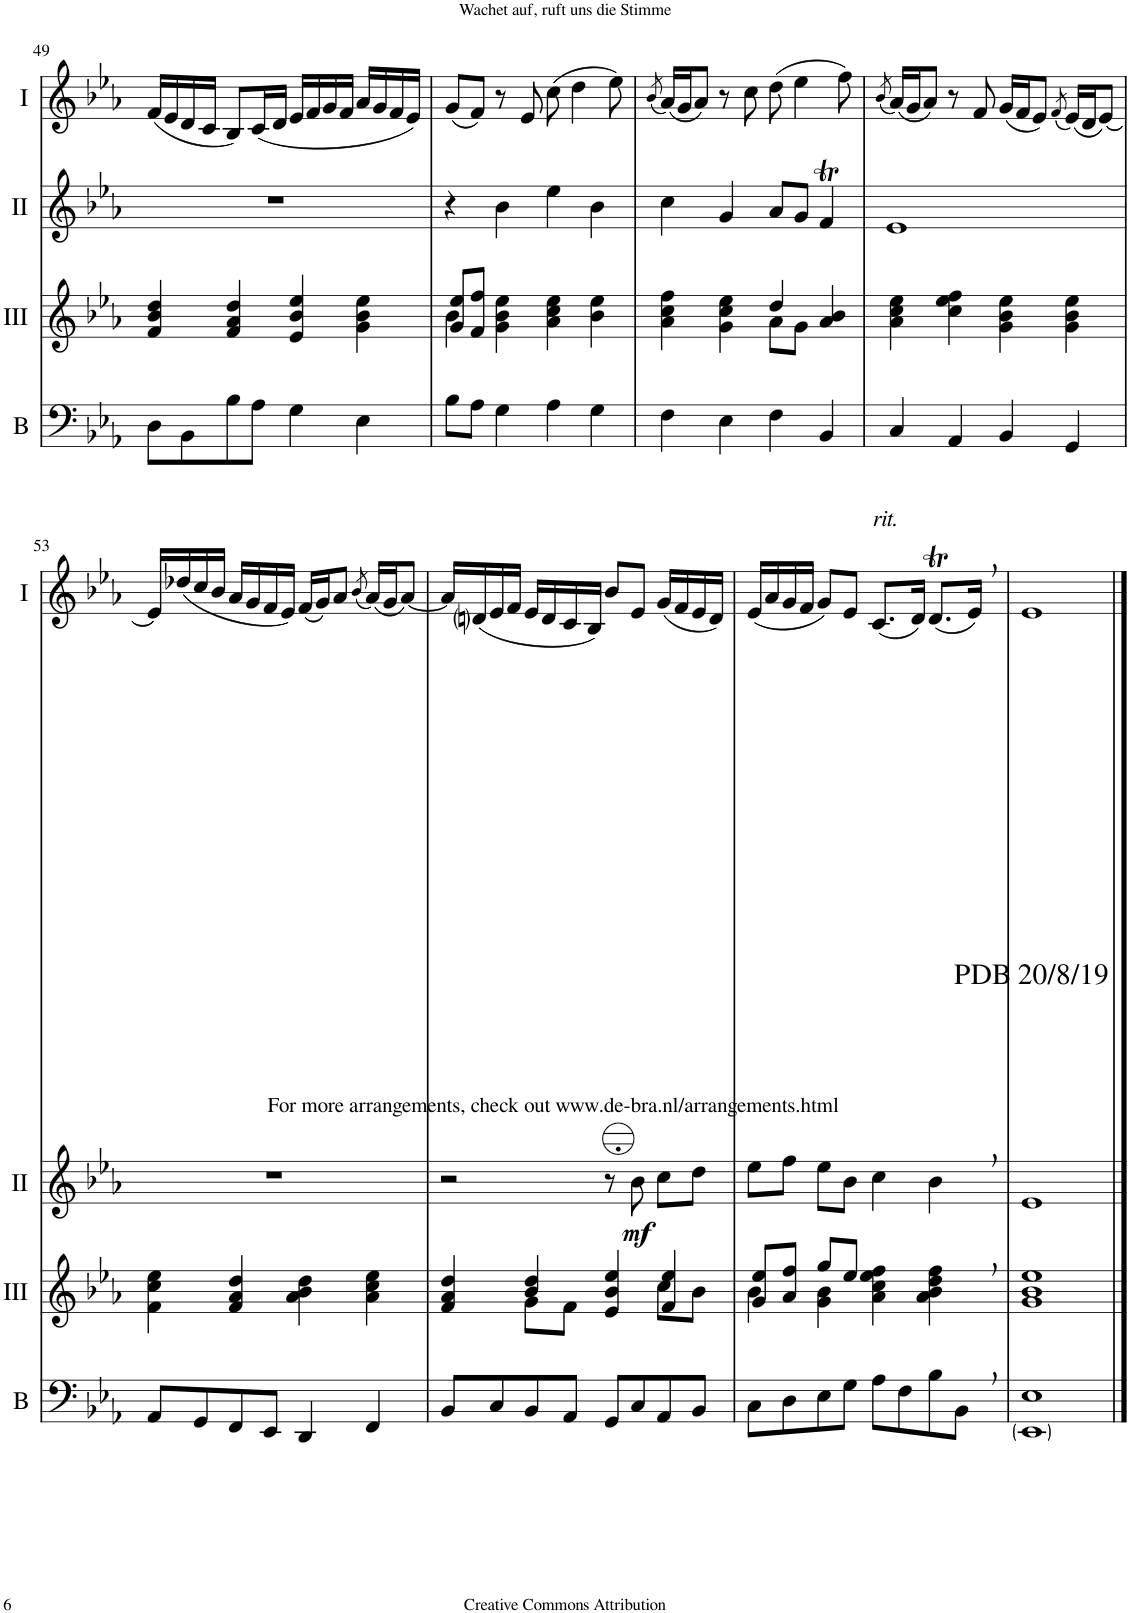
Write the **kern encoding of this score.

**kern	**kern	**kern	**dynam	**kern
*part4	*part3	*part2	*part2	*part1
*staff4	*staff3	*staff2	*staff2	*staff1
*I"Bass	*I"Acc. 3	*I"Acc. 2	*	*I"Acc. 1
*I'B	*	*	*	*
!!LO:PB:g=z
*clefF4	*clefG2	*clefG2	*	*clefG2
*	*Trd7c12	*Trd7c12	*	*
*k[b-e-a-]	*k[b-e-a-]	*k[b-e-a-]	*	*k[b-e-a-]
*M4/4	*M4/4	*M4/4	*	*M4/4
*met(c)	*met(c)	*met(c)	*	*met(c)
=49	=49	=49	=49	=49
8D\L	4f/ 4b-/ 4dd/	1r	.	(16f/LL
.	.	.	.	16e-/
8BB-\	.	.	.	16d/
.	.	.	.	16c/JJ
8B-\	4f/ 4a-/ 4dd/	.	.	8B-/L)
8A-\J	.	.	.	(16c/L
.	.	.	.	16d/JJ
4G\	4e-/ 4b-/ 4ee-/	.	.	16e-/LL
.	.	.	.	16f/
.	.	.	.	16g/
.	.	.	.	16f/JJ
4E-\	4g\ 4b-\ 4ee-\	.	.	16a-/LL
.	.	.	.	16g/
.	.	.	.	16f/
.	.	.	.	16e-/JJ)
=50	=50	=50	=50	=50
*	*^	*	*	*
8B-\L	8g/ 8ee-/L	4b-\	4r	.	(8g/L
8A-\J	8f/ 8ff/J	.	.	.	8f/J)
4G\	4g\ 4b-\ 4ee-\	4ryy	4b-\	.	8r
.	.	.	.	.	8e-/
4A-\	4a-\ 4cc\ 4ee-\	2ryy	4ee-\	.	(8cc\
.	.	.	.	.	4dd\
4G\	4b-\ 4ee-\	.	4b-\	.	.
.	.	.	.	.	8ee-\)
=51	=51	=51	=51	=51	=51
.	.	.	.	.	(8qb-/
4F\	4a-\ 4cc\ 4ff\	2ryy	4cc\	.	(16a-/LL)
.	.	.	.	.	16g/J
.	.	.	.	.	8a-/J)
4E-\	4g\ 4cc\ 4ee-\	.	4g/	.	8r
.	.	.	.	.	8cc\
4F\	4dd/	8a-\L	8a-/L	.	(8dd\
.	.	8g\J	8g/J	.	4ee-\
4BB-/	4a-/ 4b-/	4ryy	4fT/	.	.
.	.	.	.	.	8ff\)
*	*v	*v	*	*	*
=52	=52	=52	=52	=52
.	.	.	.	(8qb-/
4C/	4a-\ 4cc\ 4ee-\	1e-	.	(16a-/LL)
.	.	.	.	16g/J
.	.	.	.	8a-/J)
4AA-/	4cc\ 4ee-\ 4ff\	.	.	8r
.	.	.	.	8f/
4BB-/	4g\ 4b-\ 4ee-\	.	.	(16g/LL
.	.	.	.	16f/J
.	.	.	.	8e-/J)
.	.	.	.	(8qf/
4GG/	4g\ 4b-\ 4ee-\	.	.	(16e-/LL)
.	.	.	.	16d/J
.	.	.	.	[8e-/J)
!!LO:LB:g=z
=53	=53	=53	=53	=53
8AA-/L	4f\ 4cc\ 4ee-\	1r	.	16e-/LL]
.	.	.	.	(16dd-X/
8GG/	.	.	.	16cc/
.	.	.	.	16b-/JJ
8FF/	4f/ 4a-/ 4dd/	.	.	16a-/LL
.	.	.	.	16g/
8EE-/J	.	.	.	16f/
.	.	.	.	16e-/JJ)
4DD/	4a-\ 4b-\ 4dd\	.	.	(16f/LL
.	.	.	.	16g/J)
.	.	.	.	8a-/J
.	.	.	.	(8qb-/
4FF/	4a-\ 4cc\ 4ee-\	.	.	(16a-/LL)
.	.	.	.	16g/J
.	.	.	.	[8a-/J)
=54	=54	=54	=54	=54
*	*^	*	*	*
8BB-/L	4f/ 4a-/ 4dd/	4ryy	2r	.	16a-/LL]
.	.	.	.	.	(16dni/
8C/	.	.	.	.	16e-/
.	.	.	.	.	16f/JJ
8BB-/	4b-/ 4dd/	8g\L	.	.	16e-/LL
.	.	.	.	.	16d/
8AA-/J	.	8f\J	.	.	16c/
.	.	.	.	.	16B-/JJ)
8GG/L	4e-/ 4b-/ 4ee-/	4ryy	8r	.	8b-/L
!	!	!	!	!LO:DY:b	!
8C/	.	.	8b-\	mf	8e-/J
8AA-/	4f/ 4ee-/	8cc\L	8cc\L	.	(16g/LL
.	.	.	.	.	16f/
8BB-/J	.	8b-\J	8dd\J	.	16e-/
.	.	.	.	.	16d/JJ)
=55	=55	=55	=55	=55	=55
8C\L	8g/ 8ee-/L	4b-\	8ee-\L	.	(16e-/LL
.	.	.	.	.	16a-/
8D\	8a-/ 8ff/J	.	8ff\J	.	16g/
.	.	.	.	.	16f/JJ
8E-\	8gg/L	4g\ 4b-\	8ee-\L	.	8g/L)
8G\J	8ee-/J	.	8b-\J	.	8e-/J
8A-\L	4a-\ 4cc\ 4ee-\ 4ff\	2ryy	4cc\	.	(8.c/L
8F\	.	.	.	.	.
.	.	.	.	.	16d/Jk)
!	!	!	!	!	!LO:TX:a:i:t=rit.
8B-\	4a-\, 4b-\, 4dd\, 4ff\,	.	4b-,\	.	(8.dt/L
8BB-,\J	.	.	.	.	.
.	.	.	.	.	16e-,/Jk)
*	*v	*v	*	*	*
=56	=56	=56	=56	=56
!	!	!	!	!LO:TX:b:t=PDB 20/8/19
!	!	!	!	!LO:TX:b:t=For more arrangements, check out www.de-bra.nl/arrangements.html
1EE- 1E-	1g 1b- 1ee-	1e-	.	1e-
==	==	==	==	==
*-	*-	*-	*-	*-
